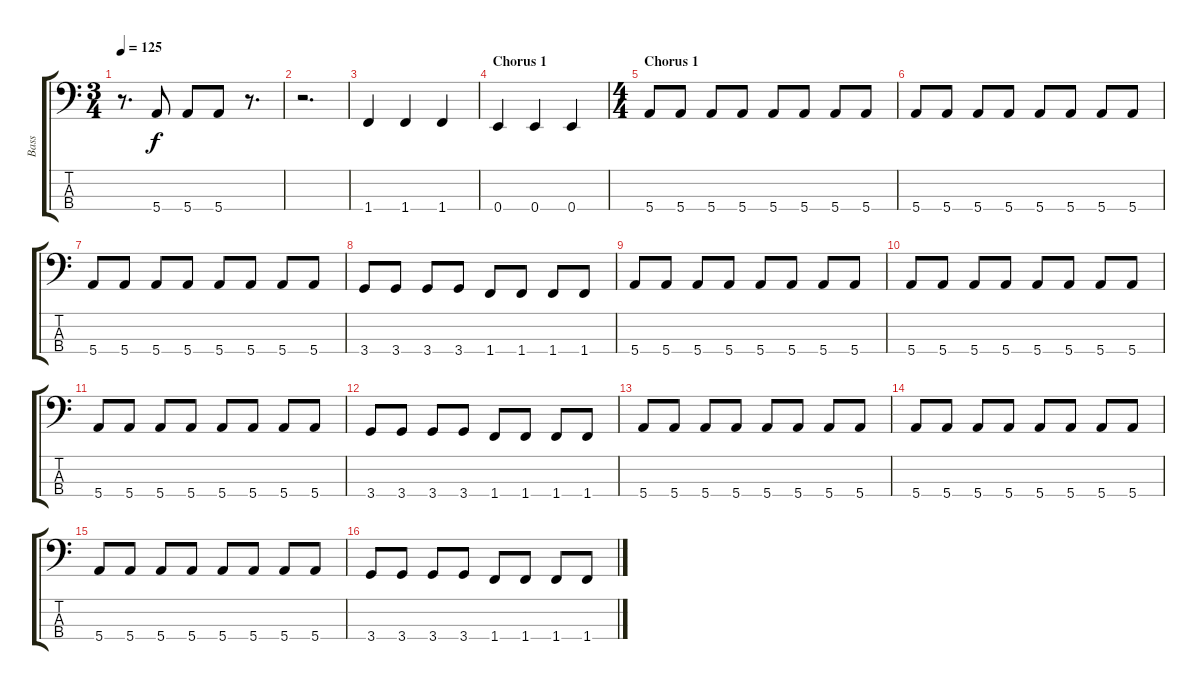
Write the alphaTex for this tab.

\track ("Bass" "Bass") {instrument electricbassfinger}
\staff {score tabs}
\tuning (G2 D2 A1 E1) {hide}
\ts (3 4)
\tempo 125
\clef f4
\ks c
r.8{d dy f} 5.4.8 5.4.8 5.4.8 r.8{d} |
r.2{d} |
1.4.4 1.4.4 1.4.4 |
\section ("" "Chorus 1")
0.4.4 0.4.4 0.4.4 |
\ts (4 4)
\section ("" "Chorus 1")
5.4.8 5.4.8 5.4.8 5.4.8 5.4.8 5.4.8 5.4.8 5.4.8 |
5.4.8 5.4.8 5.4.8 5.4.8 5.4.8 5.4.8 5.4.8 5.4.8 |
5.4.8 5.4.8 5.4.8 5.4.8 5.4.8 5.4.8 5.4.8 5.4.8 |
3.4.8 3.4.8 3.4.8 3.4.8 1.4.8 1.4.8 1.4.8 1.4.8 |
5.4.8 5.4.8 5.4.8 5.4.8 5.4.8 5.4.8 5.4.8 5.4.8 |
5.4.8 5.4.8 5.4.8 5.4.8 5.4.8 5.4.8 5.4.8 5.4.8 |
5.4.8 5.4.8 5.4.8 5.4.8 5.4.8 5.4.8 5.4.8 5.4.8 |
3.4.8 3.4.8 3.4.8 3.4.8 1.4.8 1.4.8 1.4.8 1.4.8 |
5.4.8 5.4.8 5.4.8 5.4.8 5.4.8 5.4.8 5.4.8 5.4.8 |
5.4.8 5.4.8 5.4.8 5.4.8 5.4.8 5.4.8 5.4.8 5.4.8 |
5.4.8 5.4.8 5.4.8 5.4.8 5.4.8 5.4.8 5.4.8 5.4.8 |
3.4.8 3.4.8 3.4.8 3.4.8 1.4.8 1.4.8 1.4.8 1.4.8
